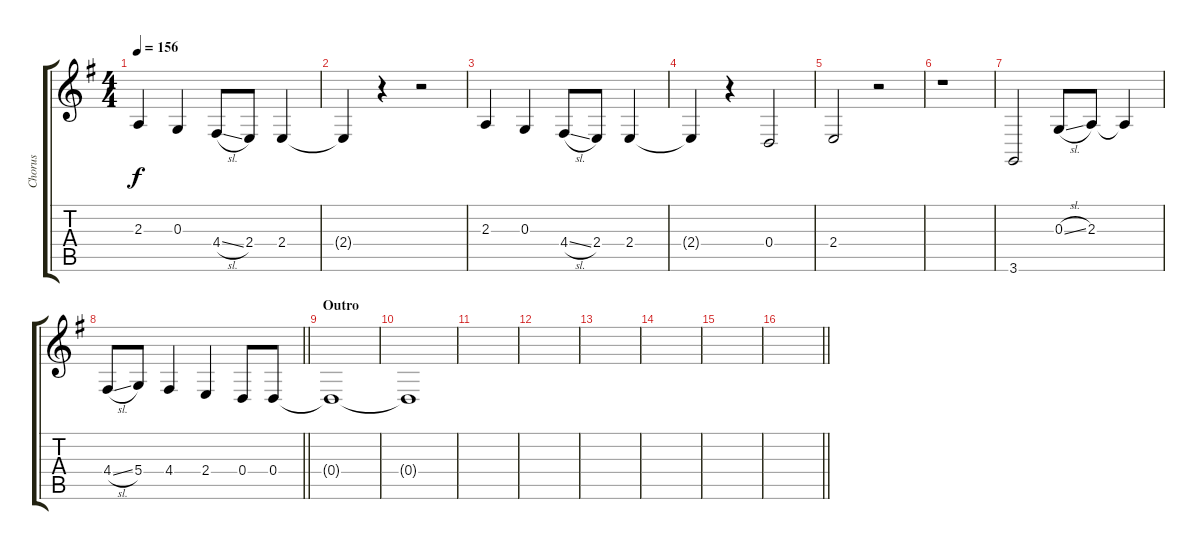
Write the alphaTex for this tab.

\track ("Chorus" "Chorus") {mute instrument tenorsax}
\staff {score tabs}
\tuning (E4 B3 G3 D3 A2 E2) {hide}
\ts (4 4)
\tempo 156
\clef g2
\ks g
2.3.4{dy f} 0.3.4 4.4{sl}.8 2.4.8 2.4.4 |
2.4{t}.4 r.4 r.2 |
2.3.4 0.3.4 4.4{sl}.8 2.4.8 2.4.4 |
2.4{t}.4 r.4 0.4.2 |
2.4.2 r.2 |
r.1 |
3.6.2 0.3{sl}.8 2.3.8 2.3{t}.4 |
\barLineRight lightlight
4.4{sl}.8 5.4.8 4.4.4 2.4.4 0.4.8 0.4.8 |
\section ("" "Outro")
0.4{t}.1 |
0.4{t}.1 |
|
|
|
|
|
\barLineRight lightlight
